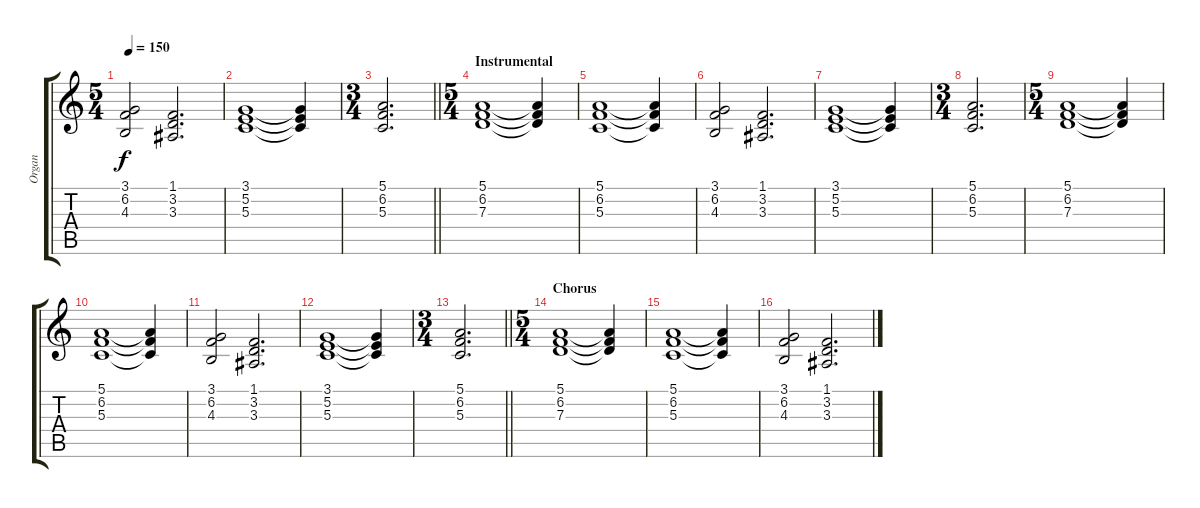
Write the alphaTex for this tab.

\track ("Organ" "Organ") {instrument drawbarorgan}
\staff {score tabs}
\tuning (E4 B3 G3 D3 A2 E2) {hide}
\ts (5 4)
\tempo 150
\clef g2
\ks c
(3.1 6.2 4.3).2{dy f} (1.1 3.2 3.3).2{d} |
(3.1 5.2 5.3).1 (3.1{t} 5.2{t} 5.3{t}).4 |
\ts (3 4)
\barLineRight lightlight
(5.1 6.2 5.3).2{d} |
\ts (5 4)
\section ("" "Instrumental")
(5.1 6.2 7.3).1 (5.1{t} 6.2{t} 7.3{t}).4 |
(5.1 6.2 5.3).1 (5.1{t} 6.2{t} 5.3{t}).4 |
(3.1 6.2 4.3).2 (1.1 3.2 3.3).2{d} |
(3.1 5.2 5.3).1 (3.1{t} 5.2{t} 5.3{t}).4 |
\ts (3 4)
(5.1 6.2 5.3).2{d} |
\ts (5 4)
(5.1 6.2 7.3).1 (5.1{t} 6.2{t} 7.3{t}).4 |
(5.1 6.2 5.3).1 (5.1{t} 6.2{t} 5.3{t}).4 |
(3.1 6.2 4.3).2 (1.1 3.2 3.3).2{d} |
(3.1 5.2 5.3).1 (3.1{t} 5.2{t} 5.3{t}).4 |
\ts (3 4)
\barLineRight lightlight
(5.1 6.2 5.3).2{d} |
\ts (5 4)
\section ("" "Chorus")
(5.1 6.2 7.3).1 (5.1{t} 6.2{t} 7.3{t}).4 |
(5.1 6.2 5.3).1 (5.1{t} 6.2{t} 5.3{t}).4 |
(3.1 6.2 4.3).2 (1.1 3.2 3.3).2{d}
